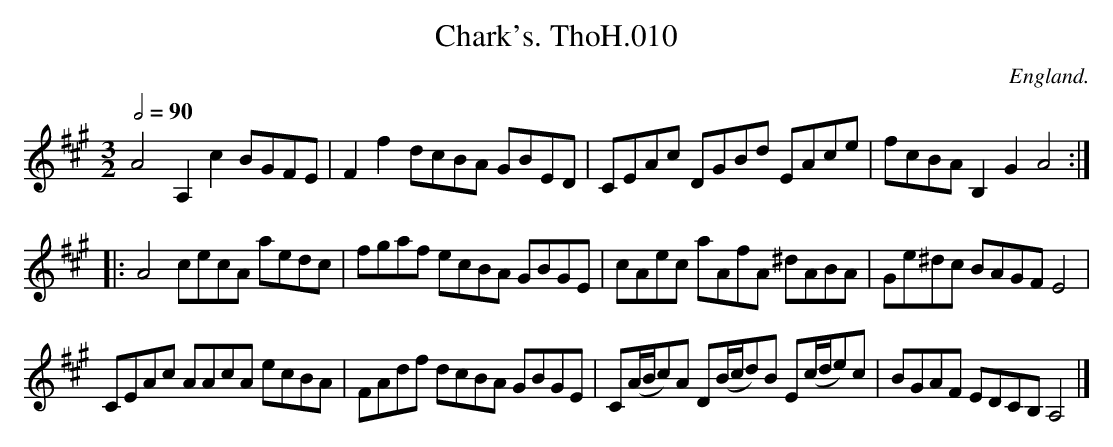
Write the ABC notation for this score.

X:1
T:Chark's. ThoH.010
Q:1/2=90
M:3/2
L:1/8
O:England.
K:A
A4A,2c2BGFE|F2f2dcBA GBED|CEAc DGBd EAce|fcBAB,2G2A4:|
|:A4cecA aedc|fgaf ecBA GBGE|cAec aAfA ^dABA|Ge^dc BAGFE4|
CEAc AAcA ecBA|FAdf dcBA GBGE|C(A/B/c)A D(B/c/d)B E(c/d/e)c|BGAF EDCB,A,4|]
